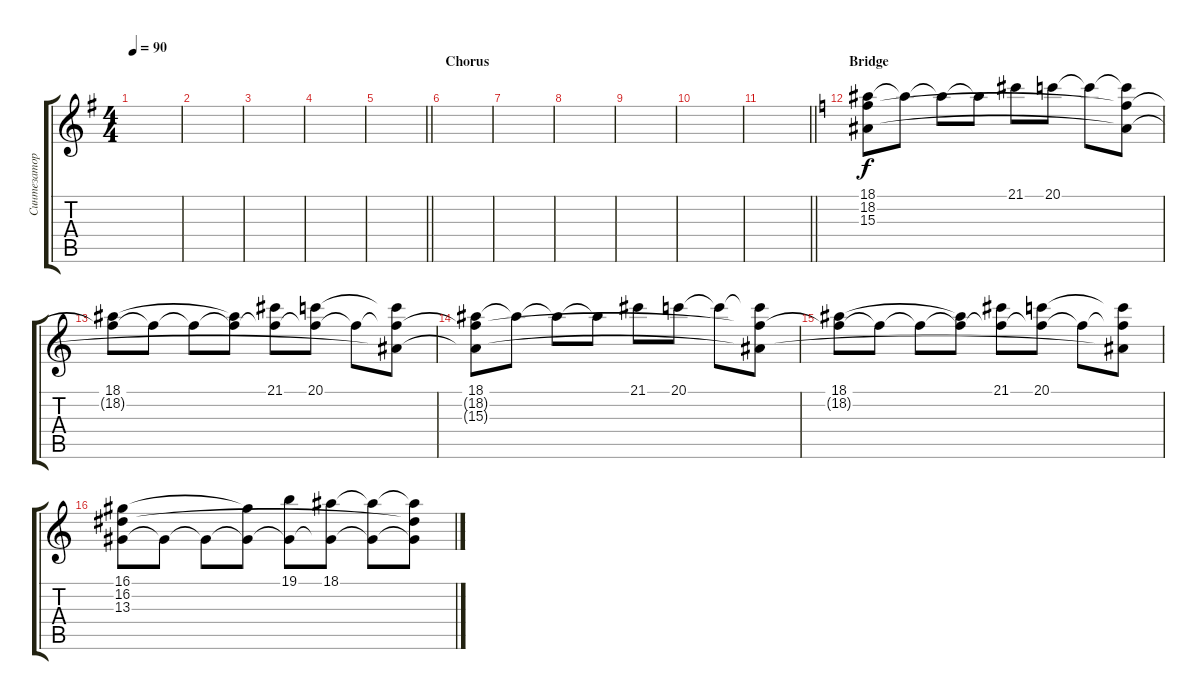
\track ("Синтезатор" "Синтезатор") {instrument fx6goblins}
\staff {score tabs}
\tuning (E4 B3 G3 D3 A2 E2) {hide}
\ts (4 4)
\tempo 90
\clef g2
\ks eminor
|
|
|
|
\barLineRight lightlight
|
\section ("" "Chorus")
|
|
|
|
|
\barLineRight lightlight
|
\section ("" "Bridge")
\ks c
(18.1 18.2 15.3).8{volume 13 instrument synthstrings1} 18.1{t}.8 18.1{t}.8 18.1{t}.8 21.1.8 20.1.8 20.1{t}.8 (20.1{t} 18.2{t} 15.3{t}).8 |
(18.1 18.2{t}).8 18.2{t}.8 18.2{t}.8 (18.1{t} 18.2{t}).8 (21.1 18.2{t}).8 (20.1 18.2{t}).8 18.2{t}.8 (20.1{t} 18.2{t} 15.3{t}).8 |
(18.1 18.2{t} 15.3{t}).8 18.1{t}.8 18.1{t}.8 18.1{t}.8 21.1.8 20.1.8 20.1{t}.8 (20.1{t} 18.2{t} 15.3{t}).8 |
(18.1 18.2{t}).8 18.2{t}.8 18.2{t}.8 (18.1{t} 18.2{t}).8 (21.1 18.2{t}).8 (20.1 18.2{t}).8 18.2{t}.8 (20.1{t} 18.2{t} 15.3{t}).8 |
(16.1 16.2 13.3).8 13.3{t}.8 13.3{t}.8 (16.1{t} 13.3{t}).8 (19.1 13.3{t}).8 (18.1 13.3{t}).8 (18.1{t} 13.3{t}).8 (18.1{t} 16.2{t} 13.3{t}).8
